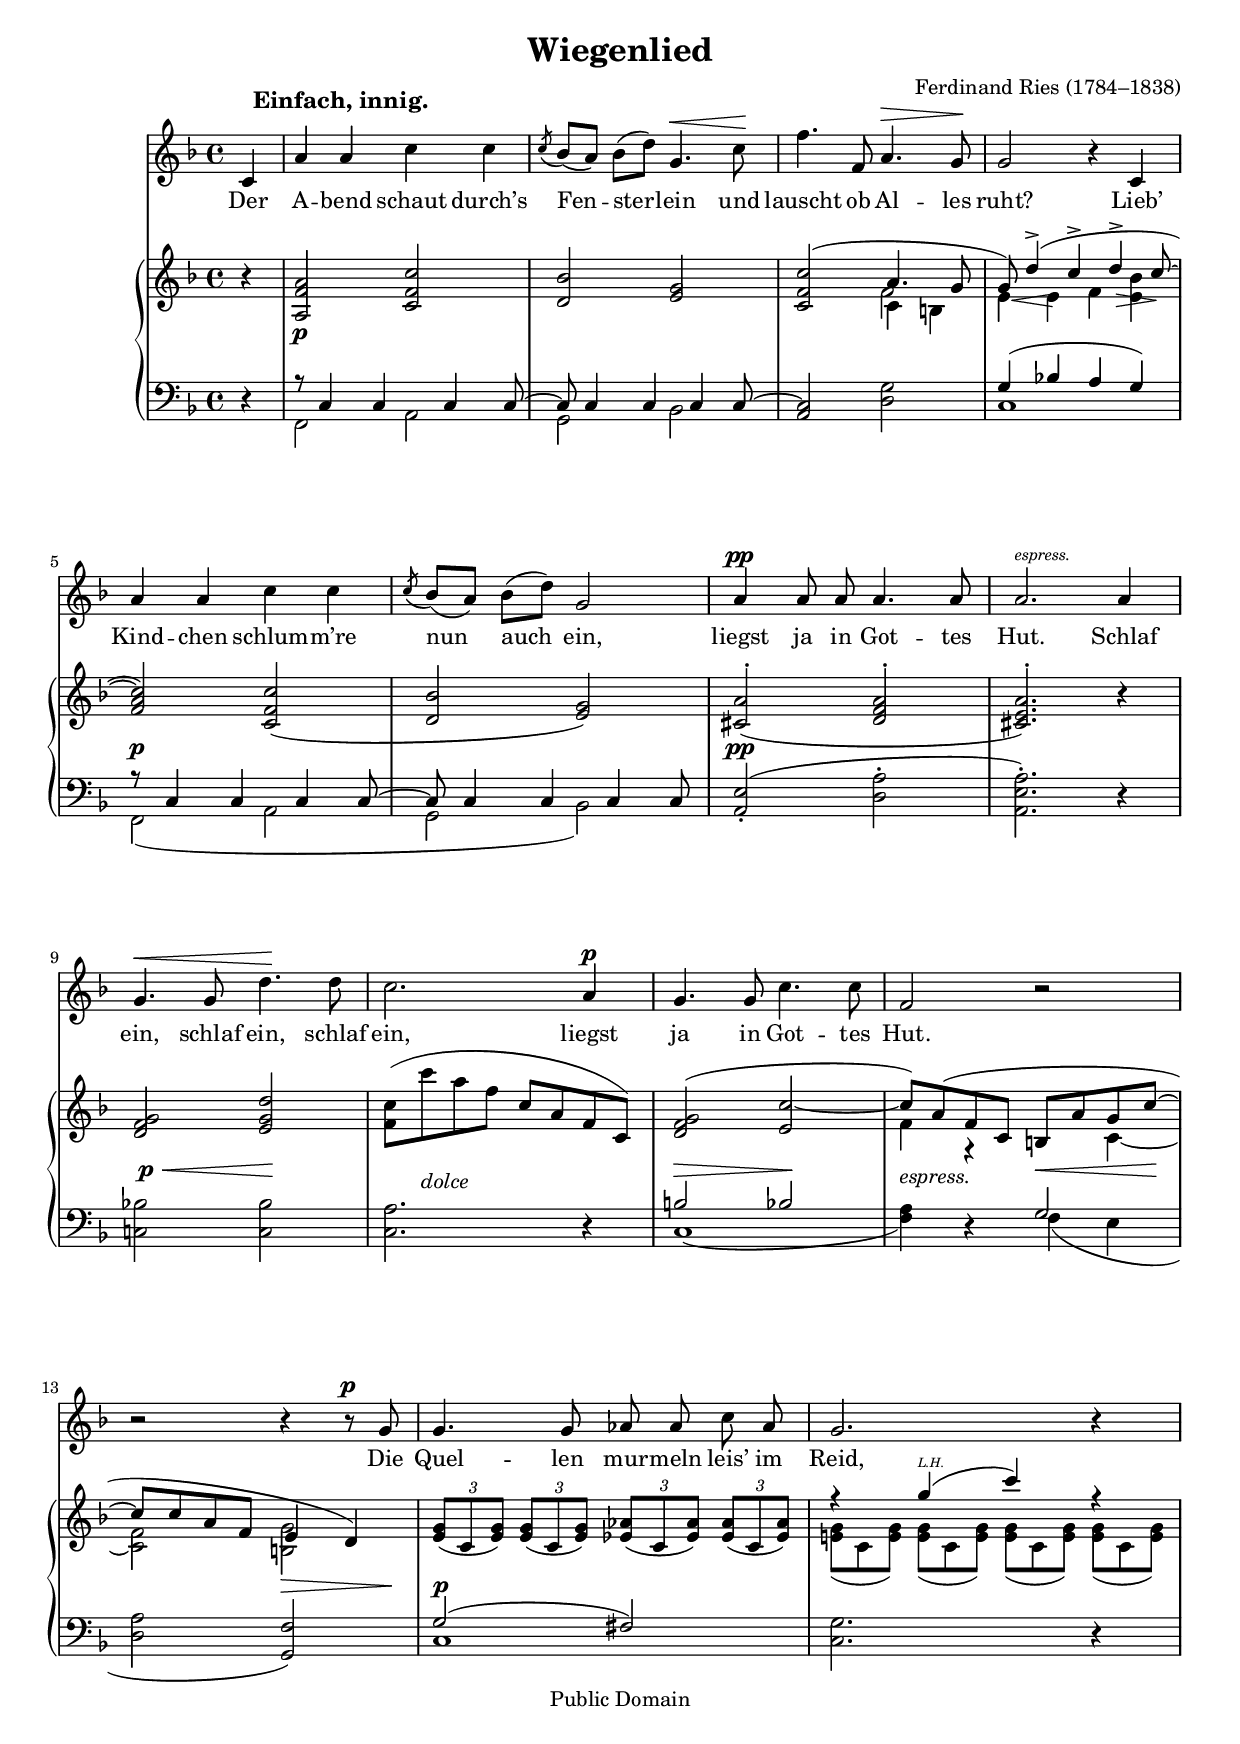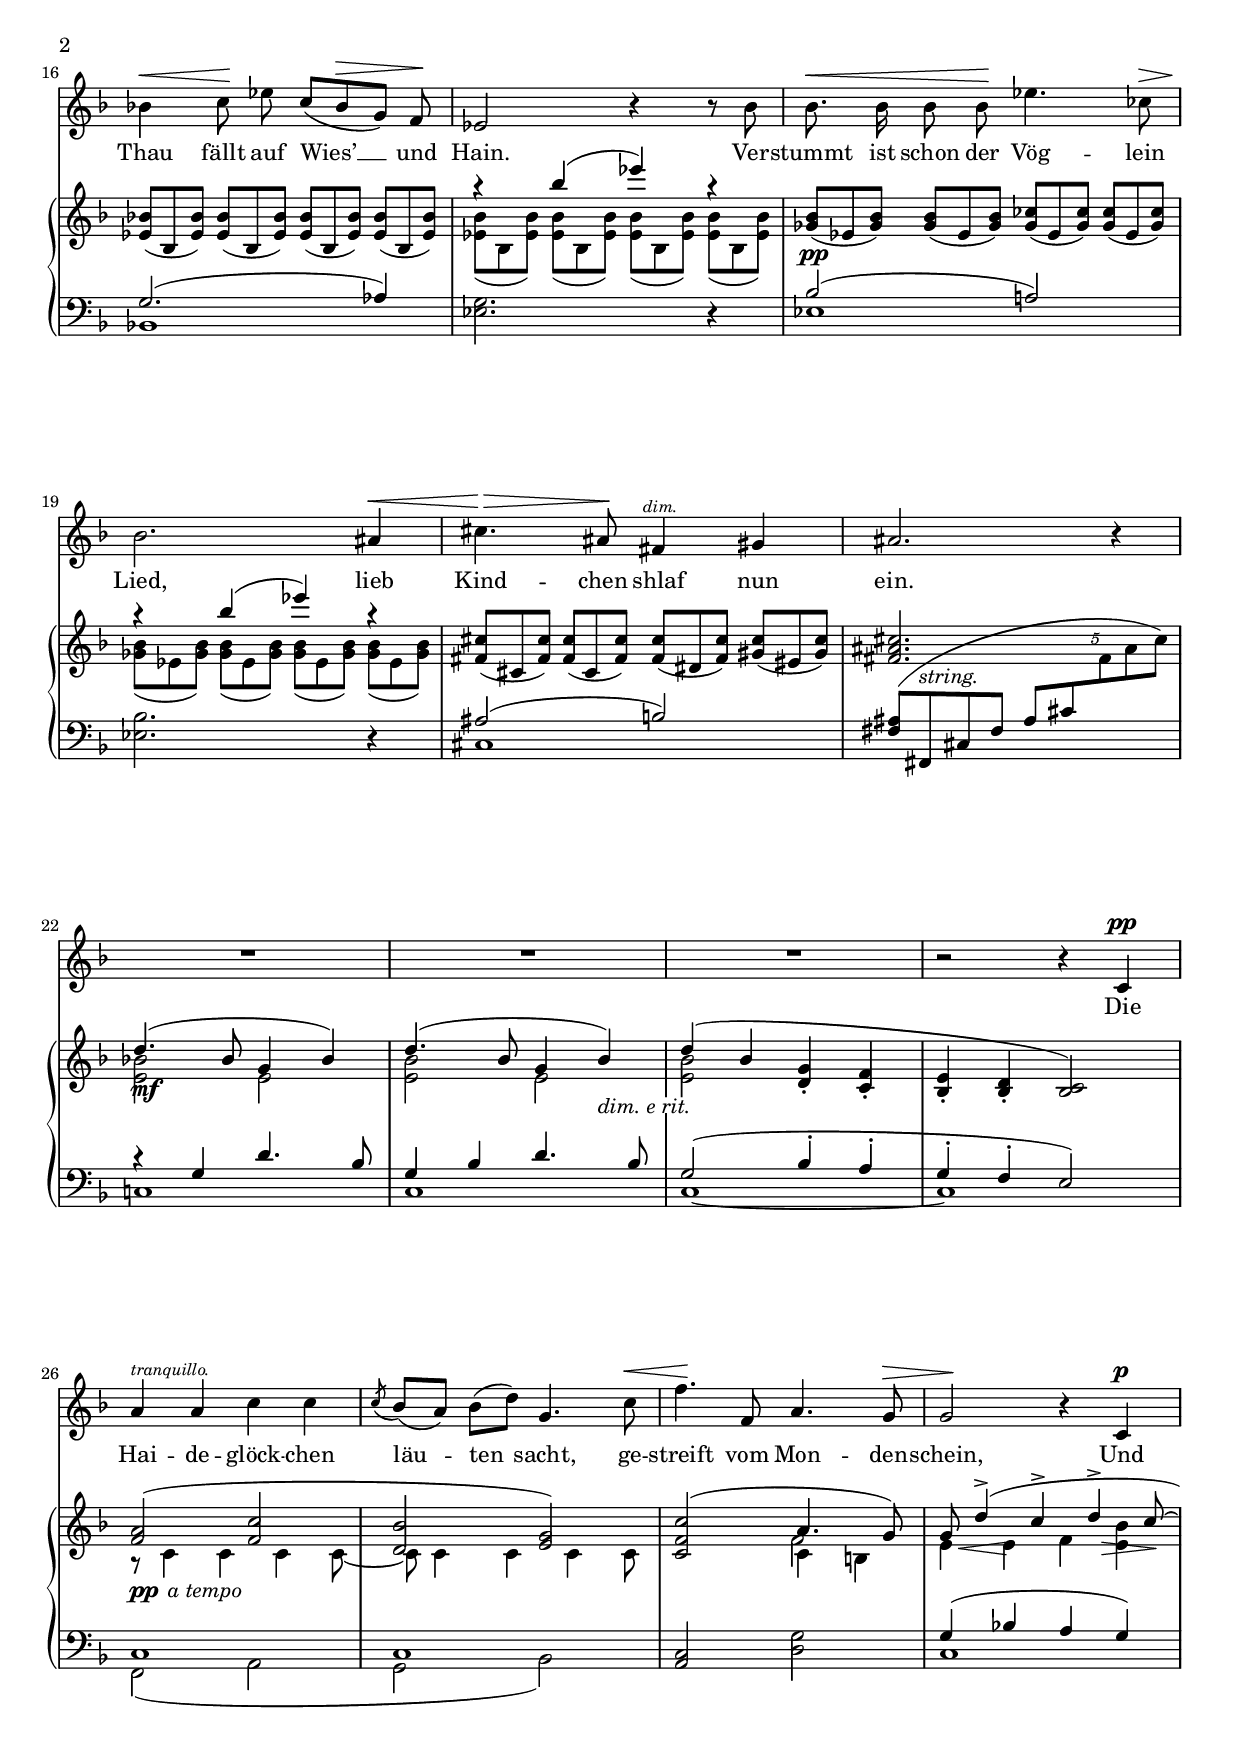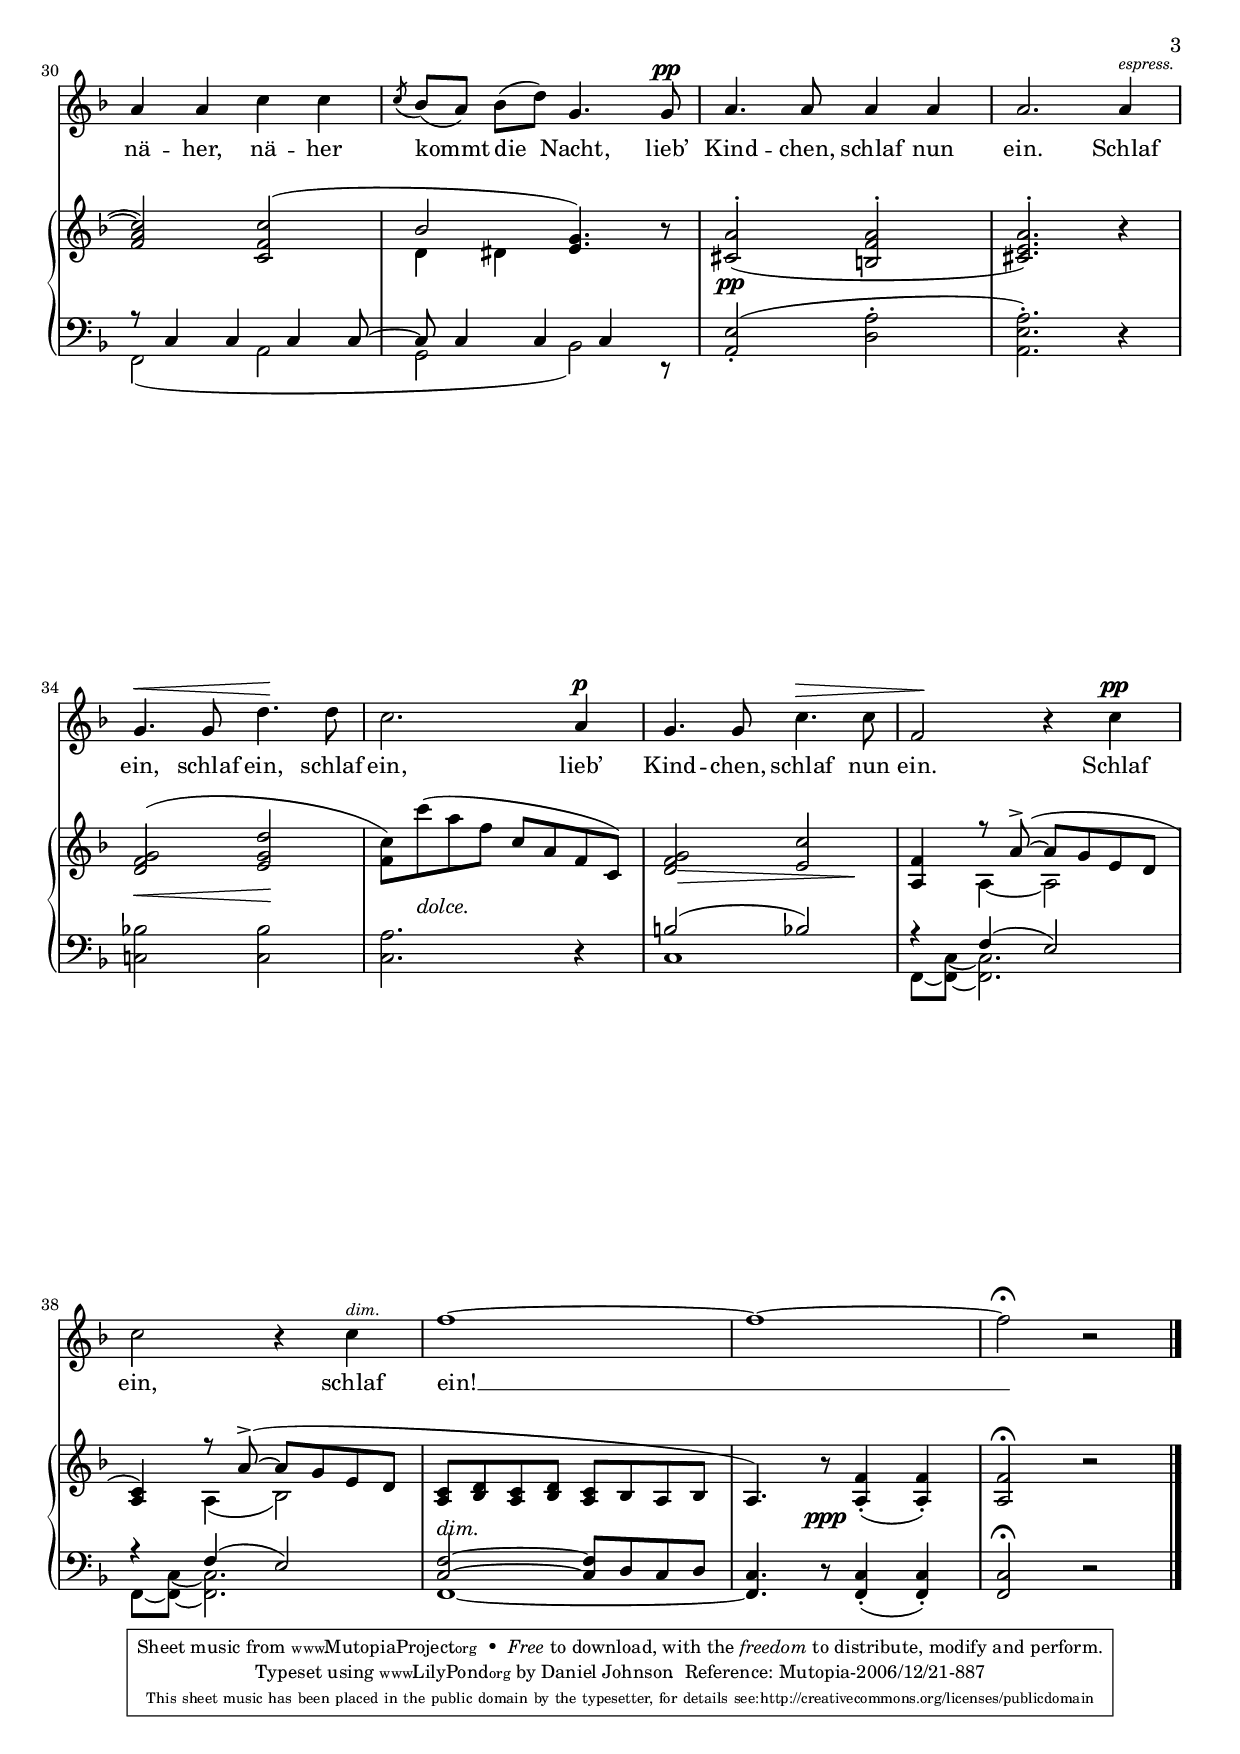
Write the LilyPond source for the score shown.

\version "2.10.0"
#(set-global-staff-size 18)

\paper {
	top-margin = 0.25\in
	bottom-margin = 0.25\in
	print-page-number = ##t
	ragged-last-bottom = ##f
	head-separation = 0\in
	system-count = 11
}
\header {
	title = "Wiegenlied"
	composer = "Ferdinand Ries (1784–1838)"

	%mutopia-specific headers:
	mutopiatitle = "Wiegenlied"
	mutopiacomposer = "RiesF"
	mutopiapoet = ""
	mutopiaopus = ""
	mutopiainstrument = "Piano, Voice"
	date = "19th century"
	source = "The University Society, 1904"
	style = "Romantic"
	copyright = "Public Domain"
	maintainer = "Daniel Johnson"
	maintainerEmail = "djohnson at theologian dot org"
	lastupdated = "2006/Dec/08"
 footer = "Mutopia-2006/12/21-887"
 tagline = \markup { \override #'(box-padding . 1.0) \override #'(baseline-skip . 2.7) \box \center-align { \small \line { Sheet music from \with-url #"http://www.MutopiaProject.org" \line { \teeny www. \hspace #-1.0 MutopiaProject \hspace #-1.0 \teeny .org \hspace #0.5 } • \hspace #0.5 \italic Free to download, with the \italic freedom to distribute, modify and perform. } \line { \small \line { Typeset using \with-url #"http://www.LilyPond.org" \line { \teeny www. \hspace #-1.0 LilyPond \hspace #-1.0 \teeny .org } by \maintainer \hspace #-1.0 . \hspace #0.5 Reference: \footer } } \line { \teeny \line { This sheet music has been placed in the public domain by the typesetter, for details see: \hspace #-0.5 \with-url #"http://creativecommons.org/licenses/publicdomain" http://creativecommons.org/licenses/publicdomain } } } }
}

sopNotes = {
	\key f \major
	\clef treble
	\time 4/4
	\autoBeamOff
	\partial 4
	\set hairpinToBarline = ##f
	\once \override Score.RehearsalMark #'extra-offset = #'(6.0 . 1.0) \mark \markup {\large \bold "Einfach, innig." }
	c'4 | a'4 a'4 c''4 c''4 | \acciaccatura { c''8 } bes'8[( a'8]) bes'8[( d''8]) g'4.^\< c''8\! | f''4. f'8 a'4.^\> g'8\! |
	g'2 r4 c'4 | a'4 a'4 c''4 c''4 | \acciaccatura { c''8 } bes'8[( a'8]) bes'8[( d''8]) g'2 |
	a'4^\pp a'8 a'8 a'4. a'8 | a'2.^\markup{ \tiny \italic "espress." } a'4 | g'4.^\< g'8 d''4.\! d''8 |
	c''2. a'4^\p | g'4. g'8 c''4. c''8 | f'2 r2 |
	
	r2 r4 r8^\p g'8 | g'4. g'8 aes'8 aes'8 c''8 aes'8 | g'2. r4 |
	bes'!4^\< c''8\! ees''8 c''8[( bes'8^\> g'8]) f'8\! | ees'2 r4 r8 bes'8 | bes'8.^\< bes'16 bes'8 bes'8\! ees''4. ces''8^\> |
	bes'2.\! ais'4^\< | cis''4.^\> ais'8\!^\markup{ \tiny{\hspace #5 \italic "dim."}} fis'4 gis'4 | ais'2. r4 |
	R1 | R1 | R1 | r2 r4 c'4^\pp |
	
	a'4^\markup{\tiny \italic "tranquillo."} a'4 c''4 c''4 | \acciaccatura { c''8 } bes'8[( a'8]) bes'8[( d''8]) g'4. c''8^\< | f''4.\! f'8 a'4. g'8^\> | g'2\! r4 c'4^\p |
	a'4 a'4 c''4 c''4 | \acciaccatura { c''8 } bes'8[( a'8]) bes'8[( d''8]) g'4. g'8^\pp | a'4. a'8 a'4 a'4 | a'2. a'4^\markup{\tiny\italic "espress."} |
	g'4.^\< g'8 d''4.\! d''8 | c''2. a'4^\p | g'4. g'8 c''4.^\> c''8 | f'2\! r4 c''4^\pp |
	c''2 r4 c''4^\markup{\tiny\italic "dim."} | f''1 ~ | f''1 ~ | \override Script #'padding = #1 f''2^\fermata r2 \bar "|." 
}

rhNotes = {
	\clef treble
	r4 | <a f' a'>2 <c' f' c''>2 | <d' bes'>2 <e' g'>2 | <c' f' c''>2^(
	<<
		\context Voice = rhVoice { \voiceOne a'4. g'8 | g'8^) d''4(-> c''4-> d''4-> c''8 ~ | \oneVoice }
		\\
		{ \voiceFour f'2 | \voiceTwo e'4 e'4 f'4 <e' bes'>4 | }
	>>
	<f' a' c''>2) <c' f' c''>2( | <d' bes'>2 <e' g'>2) | <cis' a'>2(^. <d' f' a'>2^. | <cis' e' a'>2.^.) r4 |
	<d' f' g'>2 <e' g' d''>2 | \once\override Slur #'height-limit = #6 <f' c''>8( c'''8 a''8 f''8 c''8 a'8 f'8 c'8) | <d' f' g'>2^( <e' c''>2 ~ 
	<<
		\context Voice = rhVoice { \voiceOne c''8^) a'8( f'8 c'8 b8 a'8 g'8 c''8 ~ | \oneVoice }
		\\
		{ f'4 r4 s4 c'4 ~ | }
	>>

	<<
		\context Voice = rhVoice { \voiceOne
			c''8 c''8 a'8 f'8 e'4 d'4) | s1 | r4 g''4(^\markup{\tiny\smaller\smaller \italic "L.H."} c'''4) r4 |
			s1 | r4 bes''4( ees'''4) r4 | s1 |
			r4 bes''4( ees'''4) r4 | s1 | s1 |
			d''4.( bes'8 g'4 bes'4) | d''4.( bes'8 g'4 bes'4) | d''4( bes'4 \oneVoice <d' g'>4-. <c' f'>4-. | <bes e'>4-. <bes d'>4-. <bes c'>2) \voiceOne |
	
			<f' a'>2( <f' c''>2 | <d' bes'>2 <e' g'>2) | <c' f' c''>2( a'4. g'8) | g'8 d''4(-> c''4-> d''4-> c''8 ~ |
			<f' a' c''>2) <c' f' c''>2( | bes'2 <e' g'>4.)
		}
		\\
		{
			<c' f'>2 <b g'>2 | \oneVoice
			\times 2/3 { <e' g'>8( c'8 <e' g'>8) } \times 2/3 { <e' g'>8( c'8 <e' g'>8) } \times 2/3 { <ees' aes'>8( c'8 <ees' aes'>8) } \times 2/3 { <ees' aes'>8( c'8 <ees' aes'>8) } |
			\override TupletBracket #'stencil = ##f \override TupletNumber #'stencil = ##f
			\voiceTwo
			\times 2/3 { <e'! g'>8( c'8 <e' g'>8) } \times 2/3 { <e' g'>8( c'8 <e' g'>8) } \times 2/3 { <e' g'>8( c'8 <e' g'>8) } \times 2/3 { <e' g'>8( c'8 <e' g'>8) } |
			\oneVoice
			\times 2/3 { <ees' bes'!>8( bes8 <ees' bes'>8) } \times 2/3 { <ees' bes'>8( bes8 <ees' bes'>8) } \times 2/3 { <ees' bes'>8( bes8 <ees' bes'>8) } \times 2/3 { <ees' bes'>8( bes8 <ees' bes'>8) } |
			\voiceTwo
			\times 2/3 { <ees' bes'>8( bes8 <ees' bes'>8) } \times 2/3 { <ees' bes'>8( bes8 <ees' bes'>8) } \times 2/3 { <ees' bes'>8( bes8 <ees' bes'>8) } \times 2/3 { <ees' bes'>8( bes8 <ees' bes'>8) } |

			\oneVoice
			\times 2/3 { <ges' bes'>8( ees'8 <ges' bes'>8) } \times 2/3 { <ges' bes'>8( ees'8 <ges' bes'>8) } \times 2/3 { <ges' ces''>8( ees'8 <ges' ces''>8) } \times 2/3 { <ges' ces''>8( ees'8 <ges' ces''>8) } |
			\voiceTwo
			\times 2/3 { <ges' bes'>8( ees'8 <ges' bes'>8) } \times 2/3 { <ges' bes'>8( ees'8 <ges' bes'>8) } \times 2/3 { <ges' bes'>8( ees'8 <ges' bes'>8) } \times 2/3 { <ges' bes'>8( ees'8 <ges' bes'>8) } |
			\oneVoice
			\times 2/3 { <fis' cis''>8( cis'8 <fis' cis''>8) } \times 2/3 { <fis' cis''>8( cis'8 <fis' cis''>8) } \times 2/3 { <fis' cis''>8( dis'8 <fis' cis''>8) } \times 2/3 { <gis' cis''>8( eis'8 <gis' cis''>8) } |
			<fis' ais' cis''>2. s4 | \voiceTwo

			<e' bes'!>2 e'2 | <e' bes'>2 e'2 | <e' bes'>2 s2 | s1 |
			
			r8 c'4 c'4 c'4 c'8 ~ | c'8 c'4 c'4 c'4 c'8 | s2 \voiceFour f'2 \voiceTwo | e'4 e'4 f'4 <e' bes'>4 |
			s1 | d'4 dis'4 s4.
		}
	>>
	\oneVoice r8 <cis' a'>2(^. <b f' a'>2^. | <cis' e' a'>2.^.) r4 |
	\once\override Slur #'height-limit = #4 <d' f' g'>2( <e' g' d''>2 | <f' c''>8) c'''8( a''8 f''8 c''8 a'8 f'8 c'8) | <d' f' g'>2 <e' c''>2 | <a f'>4
	<<
		\context Voice = rhVoice { \voiceOne r8 a'8(-> ~ a'8 g'8 e'8 d'8 | <a c'>4) r8 a'8->( ~ a'8 g'8 e'8 d'8 \oneVoice }
		\\
		{ a4 ~ a2 | s4 a4( bes2) }
	>>
	<a c'>8 <bes d'>8 <a c'>8 <bes d'>8 <a c'>8 bes8 a8 bes8 | a4.) r8 <a f'>4(-. <a f'>4)-. | <a f'>2^\fermata r2 | 
}

lhNotesA = {
	\clef bass
	\voiceOne
	s4 | r8 c4 c4 c4 c8 ~ | c8 c4 c4 c4 c8 ~ | <a, c>2 \voiceTwo \change Staff = rhStaff c'4 b4 \voiceOne \change Staff = lhStaff |
	g4( bes!4 a4 g4) | r8 c4 c4 c4 c8 ~ | c8 c4 c4 c4 c8 |
	\oneVoice <a, e>2(-. <d a>2-. | <a, e a>2.-.) s4 | <c! bes!>2 <c bes>2 |
	<c a>2. s4 | \voiceOne b2 bes2 | s2 g2 |
	
	s1 | g2( fis2) | \oneVoice <c g>2. s4 |
	\voiceOne g2.( aes4) | \oneVoice <ees g>2. s4 | \voiceOne bes2( a!2) |
	\oneVoice <ees bes>2. s4 \voiceOne | ais2( b2) | \oneVoice \once\override Slur #'height-limit = #7 <fis ais>8( fis,8 cis8 fis8 \once\override TupletNumber #'extra-offset = #'(0 . 6) \times 4/5 { \stemUp ais8 cis'8 \change Staff = rhStaff \stemDown fis'8 ais'8 cis''8) } \change Staff = lhStaff |
	\voiceOne r4 g4 d'4. bes8 | g4 bes4 d'4. bes8 | g2( bes4-. a4-. | g4-. f4-. e2) |
	
	c1 | c1 | <a, c>2 \voiceTwo \change Staff = rhStaff c'4 b4 \change Staff = lhStaff \voiceOne | g4( bes!4 a4 g4) |
	r8 c4 c4 c4 c8 ~ | c8 c4 c4 c4 \oneVoice r8 | <a, e>2(-. <d a>2-. | <a, e a>2.)-. s4 |
	<c! bes!>2 <c bes>2 | <c a>2. s4 | \voiceOne b2( bes2) | r4 f4( e2) |
	r4 f4( e2) | <c f>2 ~  <c f>8 d8 c8 d8 | s1 | s1 | 
}

lhNotesB = {
	\override Rest #'staff-position = #0
	\voiceTwo
	r4 | f,2 a,2 | g,2 bes,2 | s2 <d g>2 |
	c1 | f,2( a,2 | g,2 bes,2) |
	s1 | s2. r4 | s1 |
	s2. r4 | c1( | <f a>4) r4 f4( e4 |

	\oneVoice <d a>2 <g, f>2) \voiceTwo | c1 | s2. r4 |
	bes,!1 | s2. r4 | ees1 |
	s2. r4 | cis1 | s1 |
	c!1 | c1 | c1 ~ | c1 |

	f,2( a,2 | g,2 bes,2) | s2 <d g>2 | c1 |
	f,2( a,2 | g,2 bes,2) | s1 | s2. r4 |
	s1 | s2. r4 | c1 | f,8 ~ <f, c>8 ~ <f, c>2. |
	f,8 ~ <f, c>8 ~ <f, c>2. | f,1 ~ | \oneVoice <f, c>4. r8 <f, c>4(-. <f, c>4)-. | <f, c>2\fermata r2 | 
}


dynamics = {
	r4 | s1\p | s1 | s1 |
	\once\override Hairpin #'extra-offset = #'(1.5 . 3.5) s8\< s8\! s2 \once\override Hairpin #'extra-offset = #'(-1.5 . 3.5) s8\> s8 | s1\!\p | s1 |
	s1\pp | s1 | s2\p\< s2\! |
	s8 s4.-"dolce" s2 | s2\> s2\! | s2-"espress." s4.\< s8\!|
	
	s2 s4.\> s8\! | s1\p | s1 |
	s1 | s1 | s1\pp |
	s1 | s1 | s8 s4.-"string." s2 |
	\once\override DynamicText #'extra-offset = #'(0.25 . 2.5) s1\mf | s2. \once \override TextScript #'extra-offset = #'(0 . 2) s4-\markup {\whiteout "dim. e rit."} | s1 | s1 |
	
	s1-\markup {\dynamic "pp" \hspace #0.5 "a tempo"} | s1 | s1 | \once\override Hairpin #'extra-offset = #'(2 . 3.5) s8\< s8\! s2 \once\override Hairpin #'extra-offset = #'(-1.5 . 3.5) s8\> s8 |
	s1\! | s1 | s1\pp | s1 |
	s2\< s2\! | s8 s4.-"dolce." s2 | \once \override Hairpin #'extra-offset = #'(1.5 . 2) s2.\> s4\! | s1 |
	s1 | s1-"dim." | s4. s8\ppp s2 | s1 |
}

text = \lyricmode {
	Der A -- bend schaut durch’s Fen -- ster -- lein und lauscht ob Al -- les
	ruht? Lieb’ Kind -- chen schlum -- m’re nun auch ein,
	liegst ja in Got -- tes Hut. Schlaf ein, schlaf ein, schlaf
	ein, liegst ja in Got -- tes Hut.
	
	Die Quel -- len mur -- meln leis’ im Reid,
	Thau fällt auf Wies’ __ und Hain. Ver -- stummt ist schon der Vög -- lein
	Lied, lieb Kind -- chen shlaf nun ein.
	
	Die Hai -- de -- glöck -- chen läu -- ten sacht, ge -- streift vom Mon -- den -- schein, Und
	nä -- her, nä -- her kommt die Nacht, lieb’ Kind -- chen, schlaf nun ein.  Schlaf
	ein, schlaf ein, schlaf ein, lieb’ Kind -- chen, schlaf nun ein.  Schlaf
	ein, schlaf ein! __
}

\score {
	<<
		\new Staff = melStaff {
			\new Voice = mel { \sopNotes }
		}
		\lyricsto mel \new Lyrics \text

		\context PianoStaff <<
			\new Staff = rhStaff {
				\key f \major
				\new Voice = rhVoice { \rhNotes }
			}
			\new Dynamics = dynamics \dynamics
			\new Staff = lhStaff
			{
				\key f \major
				<<
					\new Voice = lhVoiceA { \lhNotesA }
					\new Voice = lhVoiceB { \lhNotesB }
				>>
			}
		>>
	>>
	\layout {
		\context { \RemoveEmptyStaffContext }
		\context {
			\type "Engraver_group"
			\name Dynamics
			\alias Voice % So that \cresc works, for example.
			\consists "Output_property_engraver"
     
			\override VerticalAxisGroup #'minimum-Y-extent = #'(-1 . 1)
			\consists "Script_engraver"
			\consists "Dynamic_engraver"
			\consists "Text_engraver"
     
			\override TextScript #'font-size = #-0.5
			\override TextScript #'font-shape = #'italic
			\override TextScript #'extra-offset = #'(0 . 1)
			\override DynamicText #'extra-offset = #'(0.25 . 2)
			\override Hairpin #'extra-offset = #'(0 . 2)
     
			\consists "Skip_event_swallow_translator"
     
			\consists "Axis_group_engraver"
		}
		\context {
			\PianoStaff
			\accepts Dynamics
			\override VerticalAlignment #'forced-distance = #6
		}
	}
	
  \midi {
    \context {
      \Score
      tempoWholesPerMinute = #(ly:make-moment 68 4)
      }
    }


}
